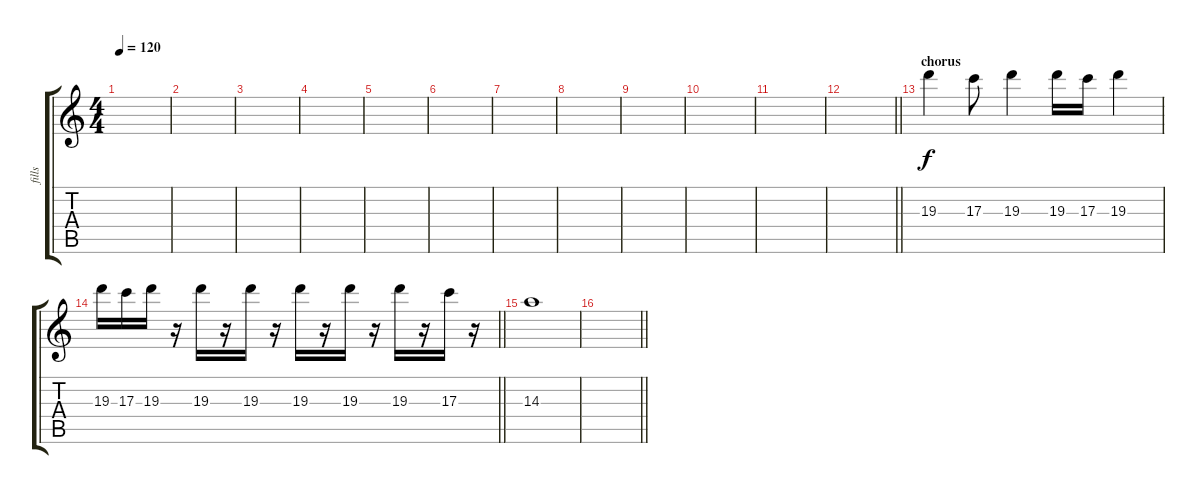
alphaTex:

\track ("fills" "fills") {instrument overdrivenguitar}
\staff {score tabs}
\tuning (E4 B3 G3 D3 A2 E2) {hide}
\ts (4 4)
\tempo 120
\clef g2
\ks c
|
|
|
|
|
|
|
|
|
|
|
\barLineRight lightlight
|
\section ("" "chorus")
19.3.4 17.3.8 19.3.4 19.3.16 17.3.16 19.3.4 |
\barLineRight lightlight
19.3.16 17.3.16 19.3.16 r.16 19.3.16 r.16 19.3.16 r.16 19.3.16 r.16 19.3.16 r.16 19.3.16 r.16 17.3.16 r.16 |
14.3.1 |
\barLineRight lightlight
